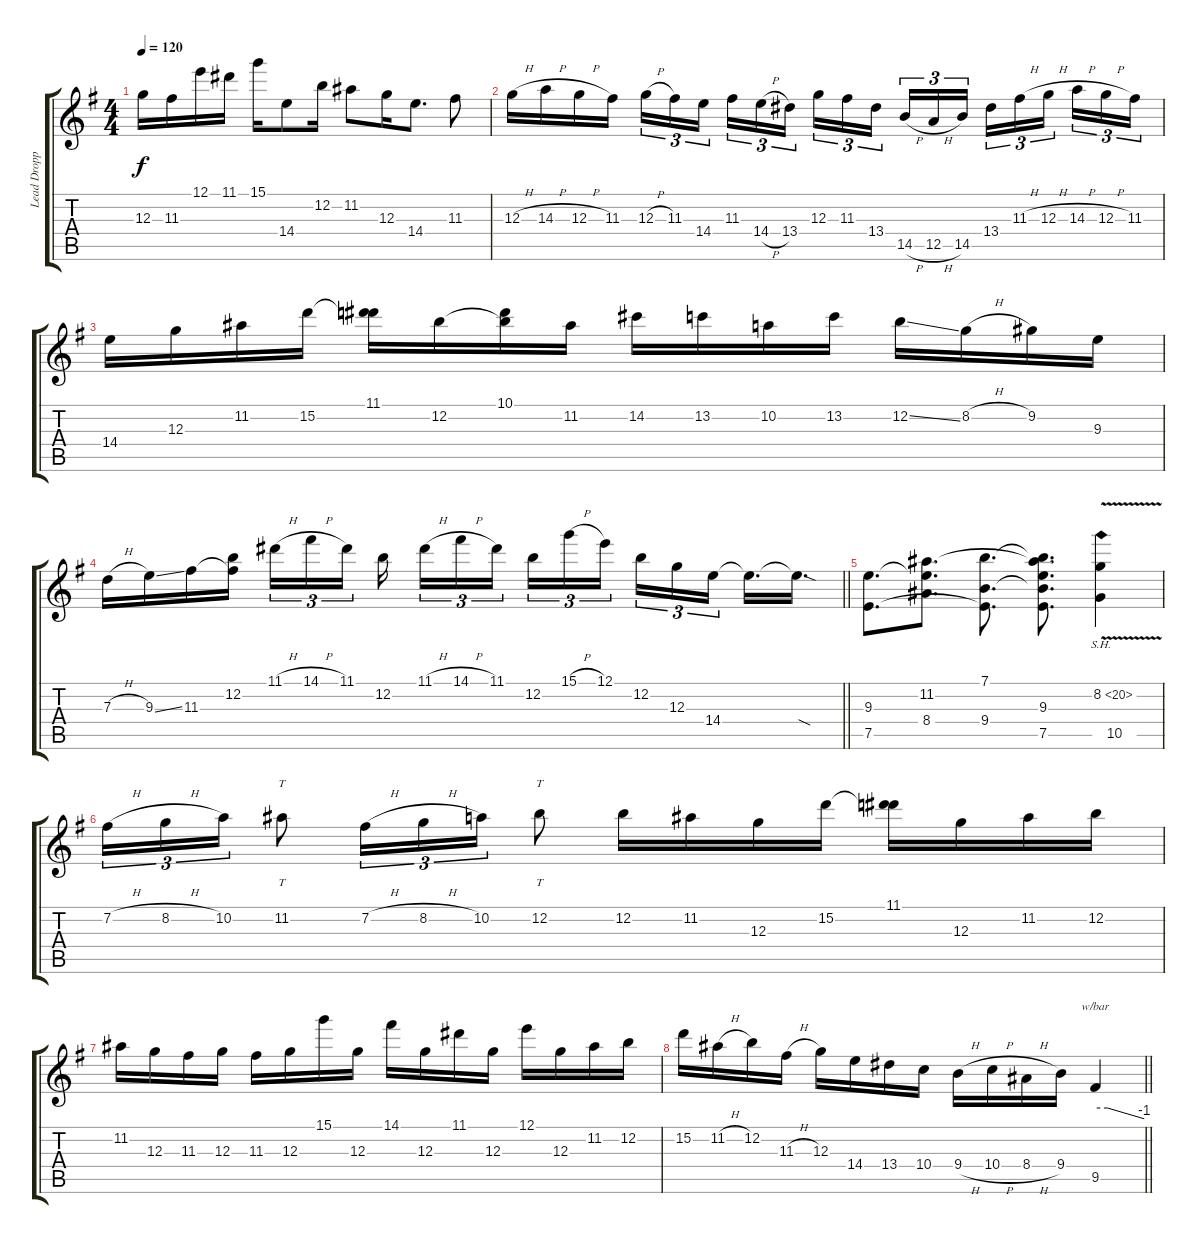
\track ("Lead Dropped D " "Lead Dropp") {instrument distortionguitar}
\staff {score tabs}
\tuning (E4 B3 G3 D3 A2 D2) {hide}
\ts (4 4)
\tempo 120
\clef g2
\ks eminor
12.3.16{dy f} 11.3.16 12.1.16 11.1.16 15.1.16 14.4.8 12.2.16 11.2.8 12.3.16 14.4.8{d} 11.3.8 |
12.3{h}.16 14.3{h}.16 12.3{h}.16 11.3.16 12.3{h}.16{tu (3 2)} 11.3.16{tu (3 2)} 14.4.16{tu (3 2) beam splitsecondary} 11.3.16{tu (3 2)} 14.4{h}.16{tu (3 2)} 13.4.16{tu (3 2)} 12.3.16{tu (3 2)} 11.3.16{tu (3 2)} 13.4.16{tu (3 2) beam splitsecondary} 14.5{h}.16{tu (3 2)} 12.5{h}.16{tu (3 2)} 14.5.16{tu (3 2)} 13.4.16{tu (3 2)} 11.3{h}.16{tu (3 2)} 12.3{h}.16{tu (3 2) beam splitsecondary} 14.3{h}.16{tu (3 2)} 12.3{h}.16{tu (3 2)} 11.3.16{tu (3 2)} |
14.4.16 12.3.16 11.2.16 15.2.16 (11.1 15.2{t}).16 12.2.16 (10.1 12.2{t}).16 11.2.16 14.2.16 13.2.16 10.2.16 13.2.16 12.2{ss}.16 8.2{h}.16 9.2.16 9.3.16 |
\barLineRight lightlight
7.3{h}.16 9.3{ss}.16 11.3.16 (12.2 11.3{t}).16 11.1{h}.16{tu (3 2)} 14.1{h}.16{tu (3 2)} 11.1.16{tu (3 2) beam splitsecondary} 12.2.16{beam splitsecondary} 11.1{h}.16{tu (3 2)} 14.1{h}.16{tu (3 2)} 11.1.16{tu (3 2) beam splitsecondary} 12.2.16{tu (3 2)} 15.1{h}.16{tu (3 2)} 12.1.16{tu (3 2) beam splitsecondary} 12.2.16{tu (3 2)} 12.3.16{tu (3 2)} 14.4.16{tu (3 2) beam splitsecondary} 14.4{t}.16{d} 14.4{sod t}.16{d} |
(9.3 7.5).8{d} (11.2 9.3{t} 8.4).8{d} (7.1 9.4 7.5{t}).8{d} (7.1{t} 11.2{t} 9.3 9.4{t} 7.5).8{d} (8.2{sh 12 v} 10.5).4 |
7.2{h}.16{tu (3 2)} 8.2{h}.16{tu (3 2)} 10.2.16{tu (3 2)} 11.2.8{tt} 7.2{h}.16{tu (3 2)} 8.2{h}.16{tu (3 2)} 10.2.16{tu (3 2)} 12.2.8{tt} 12.2.16 11.2.16 12.3.16 15.2.16 (11.1 15.2{t}).16 12.3.16 11.2.16 12.2.16 |
11.2.16 12.3.16 11.3.16 12.3.16 11.3.16 12.3.16 15.1.16 12.3.16 14.1.16 12.3.16 11.1.16 12.3.16 12.1.16 12.3.16 11.2.16 12.2.16 |
\barLineRight lightlight
15.2.16 11.2{h}.16 12.2.16 11.3{h}.16 12.3.16 14.4.16 13.4.16 10.4.16 9.4{h}.16 10.4{h}.16 8.4{h}.16 9.4.16 9.5.4{tbe (custom default 0 0 15 0 60 -4)}
